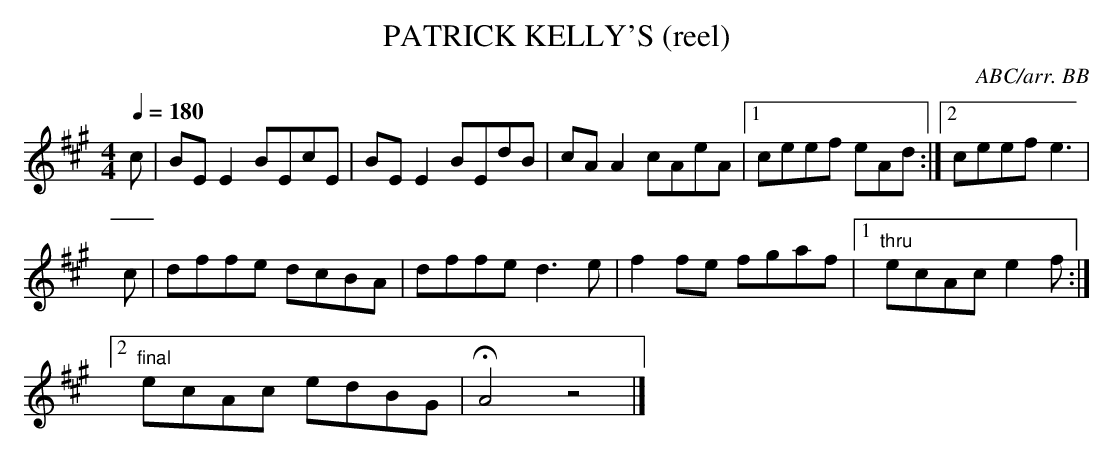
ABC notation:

X:1
T:PATRICK KELLY'S (reel)
C:ABC/arr. BB
Q:1/4=180
L:1/8
M:4/4
K:A
c|BEE2 BEcE|BEE2 BEdB|cA A2 cAeA|1 ceef eAd:|2 ceef e3|
c|dffe dcBA|dffe d3e|f2 fe fgaf|1 "thru"ecAc e2f :|
[2 "final"ecAc edBG|HA4z4|]
